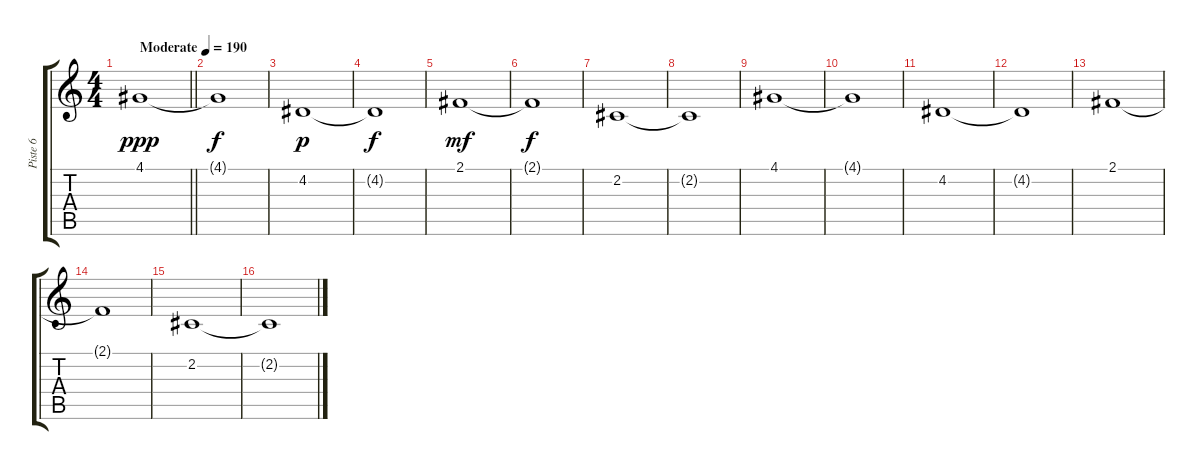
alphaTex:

\track ("Piste 6" "Piste 6") {instrument stringensemble2}
\staff {score tabs}
\tuning (E4 B3 G3 D3 A2 E2) {hide}
\ts (4 4)
\tempo (190 "Moderate")
\clef g2
\barLineRight lightlight
\ks c
4.1.1{dy ppp instrument stringensemble2} |
4.1{t}.1{dy f} |
4.2.1{dy p volume 12} |
4.2{t}.1{dy f} |
2.1.1{dy mf} |
2.1{t}.1{dy f} |
2.2.1 |
2.2{t}.1 |
4.1.1 |
4.1{t}.1 |
4.2.1 |
4.2{t}.1 |
2.1.1 |
2.1{t}.1 |
2.2.1 |
2.2{t}.1
